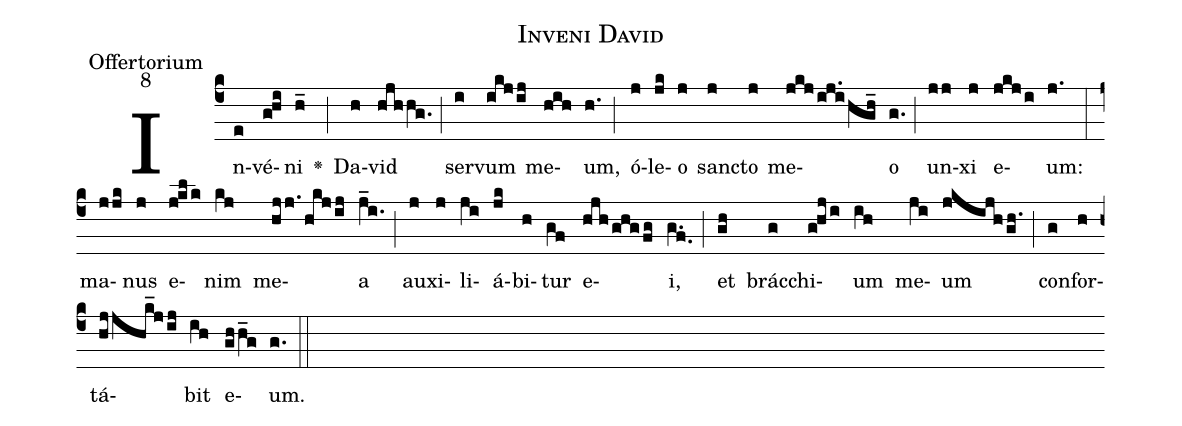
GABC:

name:Inveni David;
office-part:Offertorium;
mode:8;
%%
(c4) In(e)vé(ghi)ni(h_) <v>\greheightstar</v>(;) Da(h)vid(hjhhg.) (;) ser(i)vum(ikjij) me(hih)um,(h.) (;) ó(j)le(jk)o(j) san(j)cto(j) me(jkjij.ihgh_)o(g.) (;) un(jj)xi(j) e(jkji)um:(j.) (:) ma(jjk)nus(j) e(jklk)nim(kj) me(hjj./hkjij)a(j_i.) (;) au(j)xi(j)li(ji)á(jk)bi(h)tur(gf) e(hjhghgfg)i,(g.f.) (;) et(gh) brác(g)chi(ghji)um(ih) me(ji)um(jkijhgh.) (;) con(g)for(h)tá(hjjhk_jij)bit(ih) e(ghh_g)um.(g.) (::)
